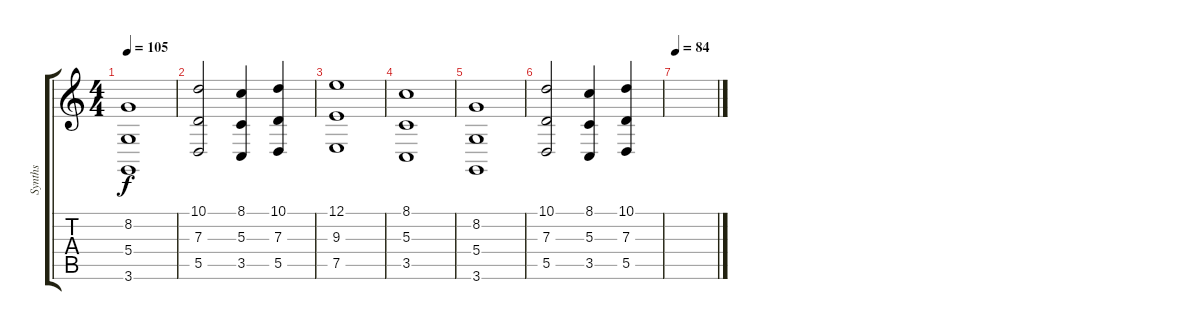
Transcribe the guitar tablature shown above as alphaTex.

\track ("Synths" "Synths") {instrument synthstrings1}
\staff {score tabs}
\tuning (E4 B3 G3 D3 A2 E2) {hide}
\ts (4 4)
\tempo 105
\clef g2
\ks c
(8.2 5.4 3.6).1{dy f} |
(10.1 7.3 5.5).2 (8.1 5.3 3.5).4 (10.1 7.3 5.5).4 |
(12.1 9.3 7.5).1 |
(8.1 5.3 3.5).1 |
(8.2 5.4 3.6).1 |
(10.1 7.3 5.5).2 (8.1 5.3 3.5).4 (10.1 7.3 5.5).4 |
\tempo 84
